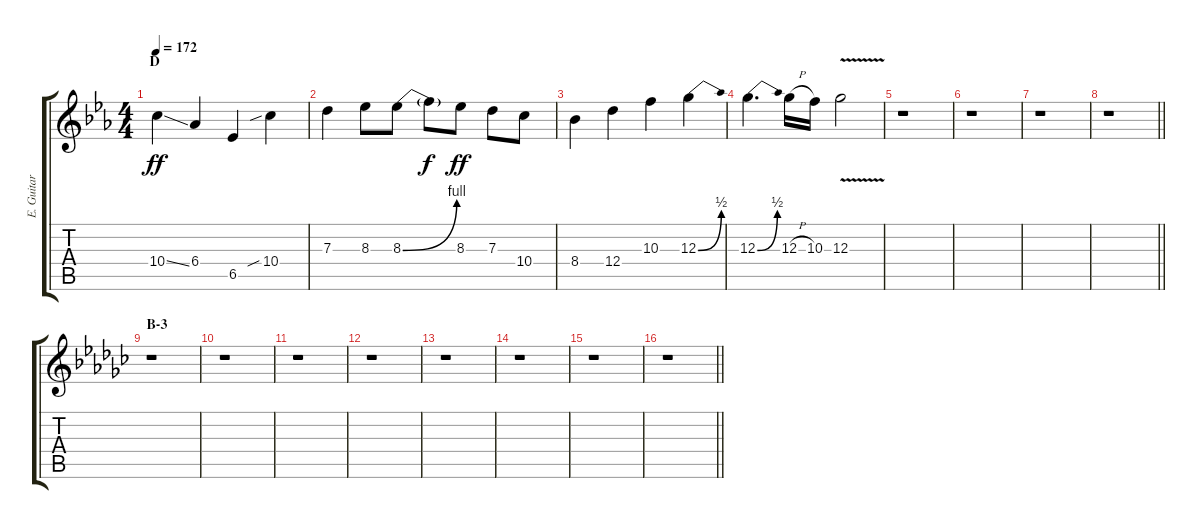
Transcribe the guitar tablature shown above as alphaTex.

\track ("E. Guitar III" "E. Guitar ") {instrument overdrivenguitar}
\staff {score tabs}
\tuning (E4 B3 G3 D3 A2 E2) {hide}
\ts (4 4)
\section ("" "D")
\tempo 172
\clef g2
\ks eb
10.4{ss}.4{dy ff} 6.4.4 6.5.4 10.4{sib}.4 |
7.3.4 8.3.8 8.3{be (bend 0 0 60 4)}.8 8.3{t}.8{dy f} 8.3.8{dy ff} 7.3.8 10.4.8 |
8.4.4 12.4.4 10.3.4 12.3{be (bend 0 0 60 2)}.4 |
12.3{be (bend 0 0 60 2)}.4{d} 12.3{h}.16 10.3.16 12.3{v}.2 |
r.1 |
r.1 |
r.1 |
\barLineRight lightlight
r.1 |
\section ("" "B-3")
\ks gb
r.1 |
r.1 |
r.1 |
r.1 |
r.1 |
r.1 |
r.1 |
\barLineRight lightlight
r.1
